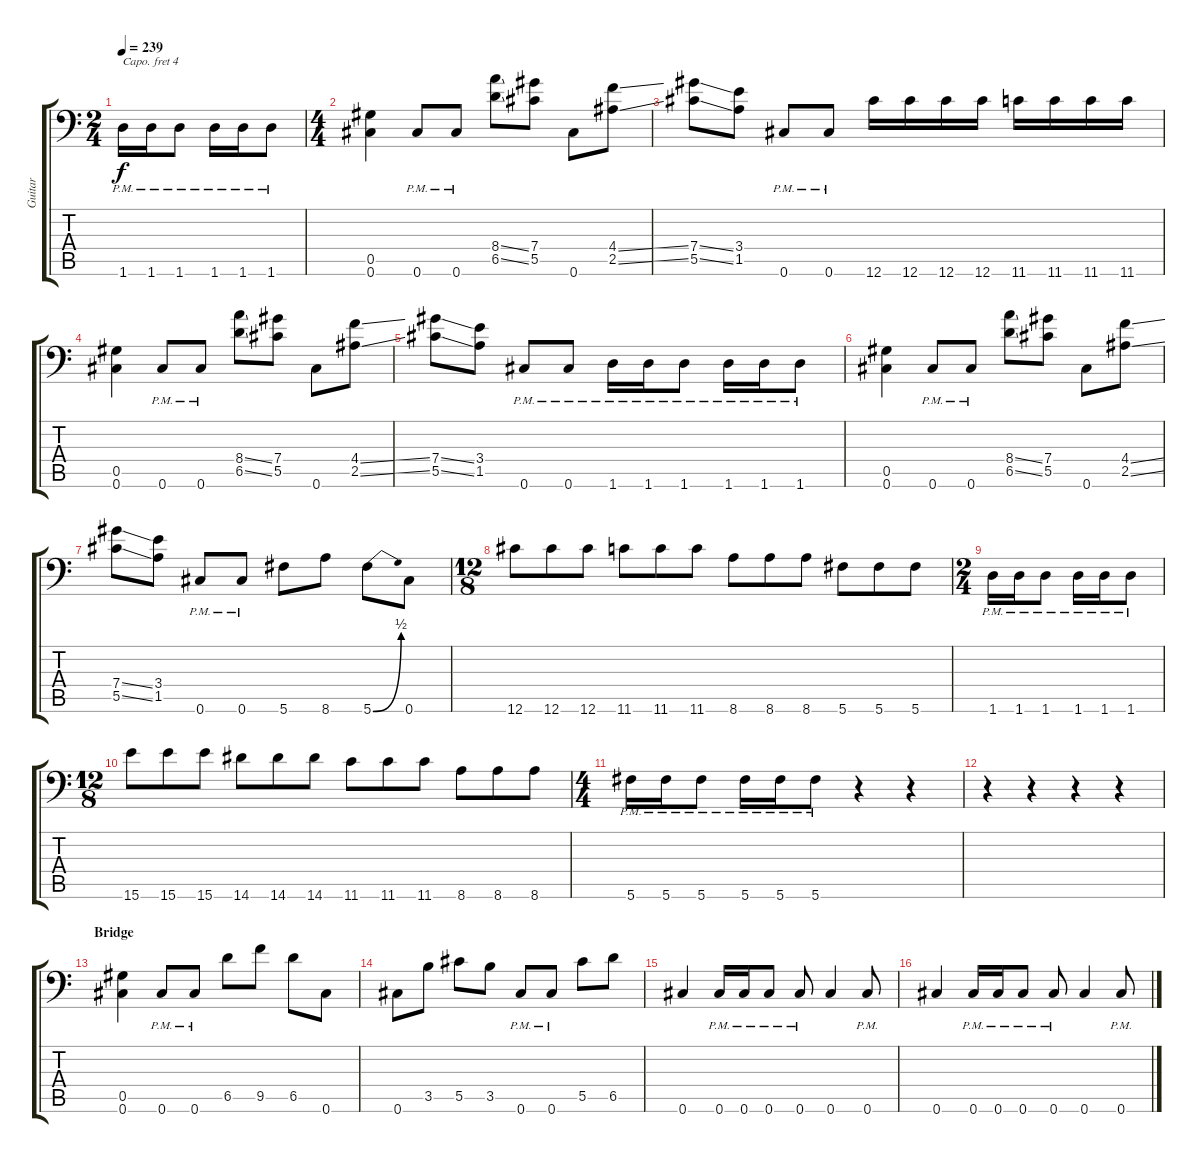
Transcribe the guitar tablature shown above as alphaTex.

\track ("Guitar" "Guitar") {instrument distortionguitar}
\staff {score tabs}
\capo 4
\tuning (B3 Gb3 D3 A2 E2 A1) {hide}
\ts (2 4)
\tempo 239
\clef f4
\ks c
1.6{pm}.16{dy f} 1.6{pm}.16 1.6{pm}.8 1.6{pm}.16 1.6{pm}.16 1.6{pm}.8 |
\ts (4 4)
(0.5 0.6).4 0.6{pm}.8 0.6{pm}.8 (8.4{ss} 6.5{ss}).8 (7.4 5.5).8 0.6.8 (4.4{ss} 2.5{ss}).8 |
(7.4{ss} 5.5{ss}).8 (3.4 1.5).8 0.6{pm}.8 0.6{pm}.8 12.6.16 12.6.16 12.6.16 12.6.16 11.6.16 11.6.16 11.6.16 11.6.16 |
(0.5 0.6).4 0.6{pm}.8 0.6{pm}.8 (8.4{ss} 6.5{ss}).8 (7.4 5.5).8 0.6.8 (4.4{ss} 2.5{ss}).8 |
(7.4{ss} 5.5{ss}).8 (3.4 1.5).8 0.6{pm}.8 0.6{pm}.8 1.6{pm}.16 1.6{pm}.16 1.6{pm}.8 1.6{pm}.16 1.6{pm}.16 1.6{pm}.8 |
(0.5 0.6).4 0.6{pm}.8 0.6{pm}.8 (8.4{ss} 6.5{ss}).8 (7.4 5.5).8 0.6.8 (4.4{ss} 2.5{ss}).8 |
(7.4{ss} 5.5{ss}).8 (3.4 1.5).8 0.6{pm}.8 0.6{pm}.8 5.6.8 8.6.8 5.6{be (bend 0 0 60 2)}.8 0.6.8 |
\ts (12 8)
12.6.8 12.6.8 12.6.8 11.6.8 11.6.8 11.6.8 8.6.8 8.6.8 8.6.8 5.6.8 5.6.8 5.6.8 |
\ts (2 4)
1.6{pm}.16 1.6{pm}.16 1.6{pm}.8 1.6{pm}.16 1.6{pm}.16 1.6{pm}.8 |
\ts (12 8)
\section ("" "")
15.6.8 15.6.8 15.6.8 14.6.8 14.6.8 14.6.8 11.6.8 11.6.8 11.6.8 8.6.8 8.6.8 8.6.8 |
\ts (4 4)
5.6{pm}.16 5.6{pm}.16 5.6{pm}.8 5.6{pm}.16 5.6{pm}.16 5.6{pm}.8 r.4 r.4 |
r.4 r.4 r.4 r.4 |
\section ("" "Bridge")
(0.5 0.6).4 0.6{pm}.8 0.6{pm}.8 6.5.8 9.5.8 6.5.8 0.6.8 |
0.6.8 3.5.8 5.5.8 3.5.8 0.6{pm}.8 0.6{pm}.8 5.5.8 6.5.8 |
0.6.4 0.6{pm}.16 0.6{pm}.16 0.6{pm}.8 0.6{pm}.8 0.6.4 0.6{pm}.8 |
0.6.4 0.6{pm}.16 0.6{pm}.16 0.6{pm}.8 0.6{pm}.8 0.6.4 0.6{pm}.8
